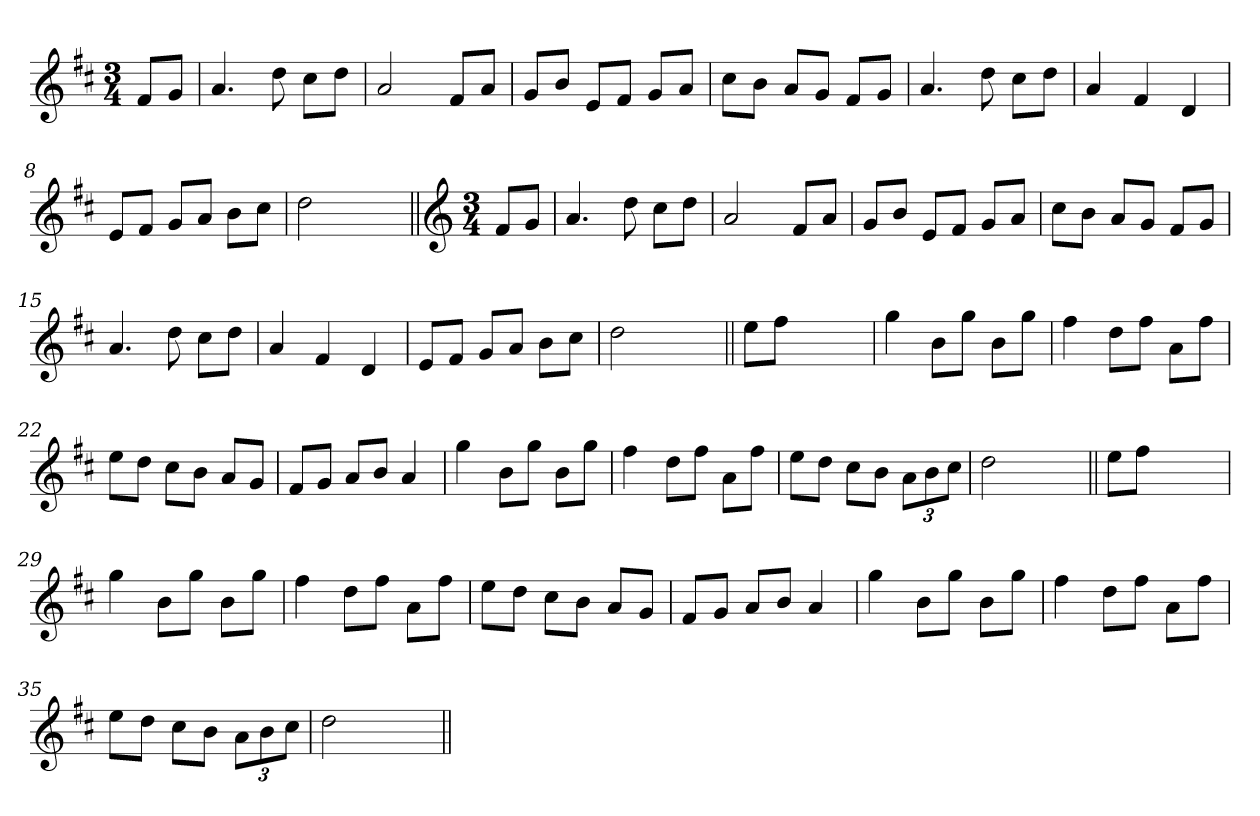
**kern
*part1
*staff1
*clefG2
*k[f#c#]
*D:
*M3/4
=1
8f#/L
8g/J
=2
4.a/
8dd\
8cc#\L
8dd\J
=3
2a/
8f#/L
8a/J
=4
8g/L
8b/J
8e/L
8f#/J
8g/L
8a/J
=5
8cc#\L
8b\J
8a/L
8g/J
8f#/L
8g/J
=6
4.a/
8dd\
8cc#\L
8dd\J
=7
4a/
4f#/
4d/
=8
8e/L
8f#/J
8g/L
8a/J
8b\L
8cc#\J
!!LO:LB:g=z
=9
2dd\
4ryy
=10||
*clefG2
*M3/4
8f#/L
8g/J
=11
4.a/
8dd\
8cc#\L
8dd\J
=12
2a/
8f#/L
8a/J
=13
8g/L
8b/J
8e/L
8f#/J
8g/L
8a/J
=14
8cc#\L
8b\J
8a/L
8g/J
8f#/L
8g/J
=15
4.a/
8dd\
8cc#\L
8dd\J
=16
4a/
4f#/
4d/
!!LO:LB:g=z
=17
8e/L
8f#/J
8g/L
8a/J
8b\L
8cc#\J
=18
2dd\
4ryy
=19||
8ee\L
8ff#\J
2ryy
=20
4gg\
8b\L
8gg\J
8b\L
8gg\J
=21
4ff#\
8dd\L
8ff#\J
8a\L
8ff#\J
=22
8ee\L
8dd\J
8cc#\L
8b\J
8a/L
8g/J
=23
8f#/L
8g/J
8a/L
8b/J
4a/
=24
4gg\
8b\L
8gg\J
8b\L
8gg\J
!!LO:LB:g=z
=25
4ff#\
8dd\L
8ff#\J
8a\L
8ff#\J
=26
8ee\L
8dd\J
8cc#\L
8b\J
12a\L
12b\
12cc#\J
=27
2dd\
4ryy
=28||
8ee\L
8ff#\J
2ryy
=29
4gg\
8b\L
8gg\J
8b\L
8gg\J
=30
4ff#\
8dd\L
8ff#\J
8a\L
8ff#\J
=31
8ee\L
8dd\J
8cc#\L
8b\J
8a/L
8g/J
=32
8f#/L
8g/J
8a/L
8b/J
4a/
!!LO:LB:g=z
=33
4gg\
8b\L
8gg\J
8b\L
8gg\J
=34
4ff#\
8dd\L
8ff#\J
8a\L
8ff#\J
=35
8ee\L
8dd\J
8cc#\L
8b\J
12a\L
12b\
12cc#\J
=36
2dd\
4ryy
=||
*-
